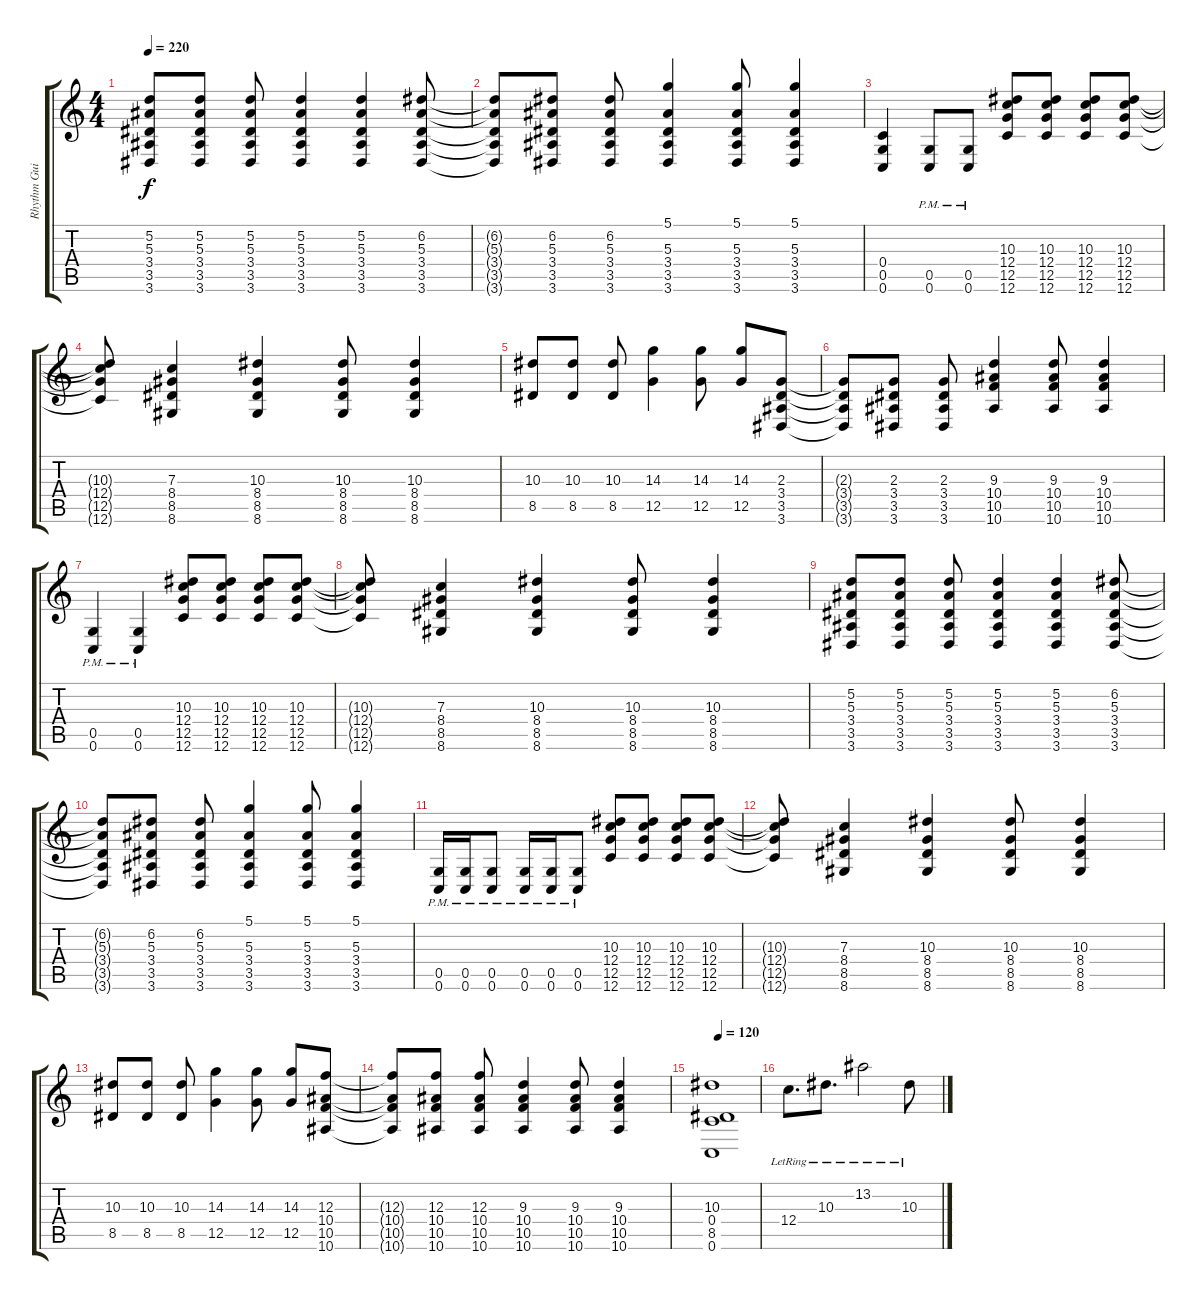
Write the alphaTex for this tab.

\track ("Rhythm Guitar 2" "Rhythm Gui") {instrument distortionguitar}
\staff {score tabs}
\tuning (D4 A3 F3 C3 G2 C2) {hide}
\ts (4 4)
\tempo 220
\clef g2
\ks c
(5.2 5.3 3.4 3.5 3.6).8{dy f} (5.2 5.3 3.4 3.5 3.6).8 (5.2 5.3 3.4 3.5 3.6).8 (5.2 5.3 3.4 3.5 3.6).4 (5.2 5.3 3.4 3.5 3.6).4 (6.2 5.3 3.4 3.5 3.6).8 |
(6.2{t} 5.3{t} 3.4{t} 3.5{t} 3.6{t}).8 (6.2 5.3 3.4 3.5 3.6).8 (6.2 5.3 3.4 3.5 3.6).8 (5.1 5.3 3.4 3.5 3.6).4 (5.1 5.3 3.4 3.5 3.6).8 (5.1 5.3 3.4 3.5 3.6).4 |
(0.4 0.5 0.6).4 (0.5{pm} 0.6{pm}).8 (0.5{pm} 0.6{pm}).8 (10.3 12.4 12.5 12.6).8 (10.3 12.4 12.5 12.6).8 (10.3 12.4 12.5 12.6).8 (10.3 12.4 12.5 12.6).8 |
(10.3{t} 12.4{t} 12.5{t} 12.6{t}).8 (7.3 8.4 8.5 8.6).4 (10.3 8.4 8.5 8.6).4 (10.3 8.4 8.5 8.6).8 (10.3 8.4 8.5 8.6).4 |
(10.3 8.5).8 (10.3 8.5).8 (10.3 8.5).8 (14.3 12.5).4 (14.3 12.5).8 (14.3 12.5).8 (2.3 3.4 3.5 3.6).8 |
(2.3{t} 3.4{t} 3.5{t} 3.6{t}).8 (2.3 3.4 3.5 3.6).8 (2.3 3.4 3.5 3.6).8 (9.3 10.4 10.5 10.6).4 (9.3 10.4 10.5 10.6).8 (9.3 10.4 10.5 10.6).4 |
(0.5{pm} 0.6{pm}).4 (0.5{pm} 0.6{pm}).4 (10.3 12.4 12.5 12.6).8 (10.3 12.4 12.5 12.6).8 (10.3 12.4 12.5 12.6).8 (10.3 12.4 12.5 12.6).8 |
(10.3{t} 12.4{t} 12.5{t} 12.6{t}).8 (7.3 8.4 8.5 8.6).4 (10.3 8.4 8.5 8.6).4 (10.3 8.4 8.5 8.6).8 (10.3 8.4 8.5 8.6).4 |
(5.2 5.3 3.4 3.5 3.6).8 (5.2 5.3 3.4 3.5 3.6).8 (5.2 5.3 3.4 3.5 3.6).8 (5.2 5.3 3.4 3.5 3.6).4 (5.2 5.3 3.4 3.5 3.6).4 (6.2 5.3 3.4 3.5 3.6).8 |
(6.2{t} 5.3{t} 3.4{t} 3.5{t} 3.6{t}).8 (6.2 5.3 3.4 3.5 3.6).8 (6.2 5.3 3.4 3.5 3.6).8 (5.1 5.3 3.4 3.5 3.6).4 (5.1 5.3 3.4 3.5 3.6).8 (5.1 5.3 3.4 3.5 3.6).4 |
(0.5{pm} 0.6{pm}).16 (0.5{pm} 0.6{pm}).16 (0.5{pm} 0.6{pm}).8 (0.5{pm} 0.6{pm}).16 (0.5{pm} 0.6{pm}).16 (0.5{pm} 0.6{pm}).8 (10.3 12.4 12.5 12.6).8 (10.3 12.4 12.5 12.6).8 (10.3 12.4 12.5 12.6).8 (10.3 12.4 12.5 12.6).8 |
(10.3{t} 12.4{t} 12.5{t} 12.6{t}).8 (7.3 8.4 8.5 8.6).4 (10.3 8.4 8.5 8.6).4 (10.3 8.4 8.5 8.6).8 (10.3 8.4 8.5 8.6).4 |
(10.3 8.5).8 (10.3 8.5).8 (10.3 8.5).8 (14.3 12.5).4 (14.3 12.5).8 (14.3 12.5).8 (12.3 10.4 10.5 10.6).8 |
(12.3{t} 10.4{t} 10.5{t} 10.6{t}).8 (12.3 10.4 10.5 10.6).8 (12.3 10.4 10.5 10.6).8 (9.3 10.4 10.5 10.6).4 (9.3 10.4 10.5 10.6).8 (9.3 10.4 10.5 10.6).4 |
\tempo 120
(10.3 0.4 8.5 0.6).1 |
12.4{lr}.8{d} 10.3{lr}.8{d} 13.2{lr}.2 10.3{lr}.8
